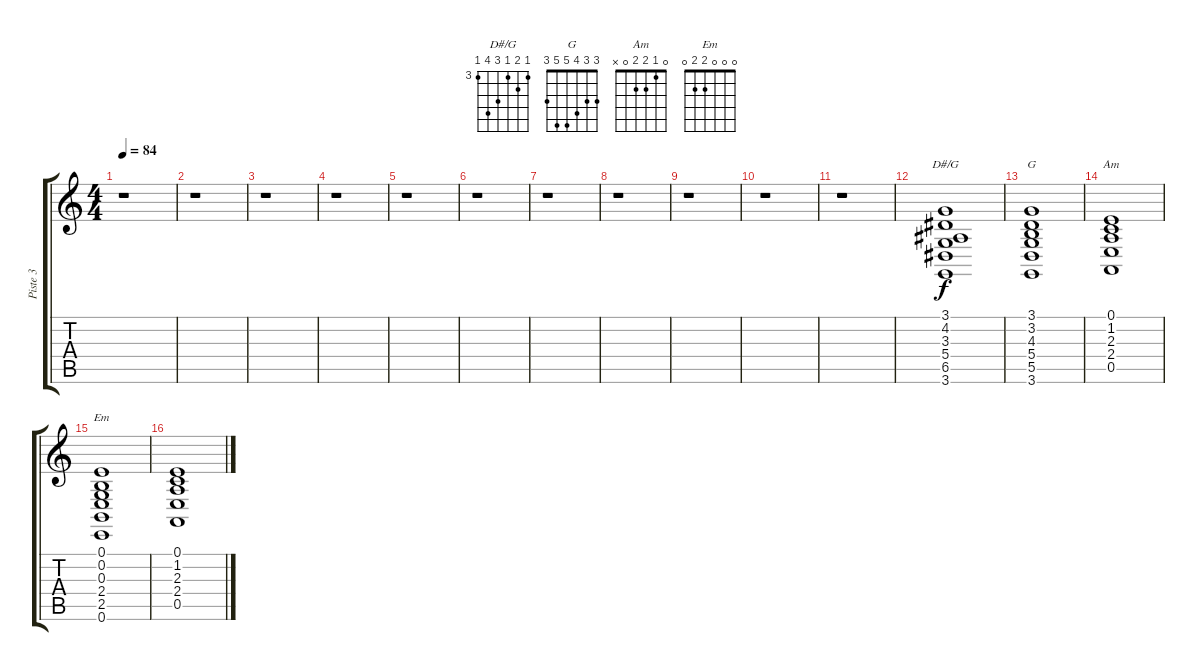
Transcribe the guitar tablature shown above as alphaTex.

\track ("Piste 3" "Piste 3") {instrument stringensemble1}
\staff {score tabs}
\tuning (E4 B3 G3 D3 A2 E2) {hide}
\chord ("D#/G" 3 4 3 5 6 3) {firstfret 3}
\chord ("G" 3 3 4 5 5 3)
\chord ("Am" 0 1 2 2 0 x)
\chord ("Em" 0 0 0 2 2 0)
\ts (4 4)
\tempo 84
\clef g2
\ks c
r.1{dy f instrument stringensemble1} |
r.1 |
r.1 |
r.1 |
r.1 |
r.1 |
r.1 |
r.1 |
r.1 |
r.1 |
r.1 |
(3.1 4.2 3.3 5.4 6.5 3.6).1{ch "D#/G"} |
(3.1 3.2 4.3 5.4 5.5 3.6).1{ch "G"} |
(0.1 1.2 2.3 2.4 0.5).1{ch "Am"} |
(0.1 0.2 0.3 2.4 2.5 0.6).1{ch "Em"} |
(0.1 1.2 2.3 2.4 0.5).1
